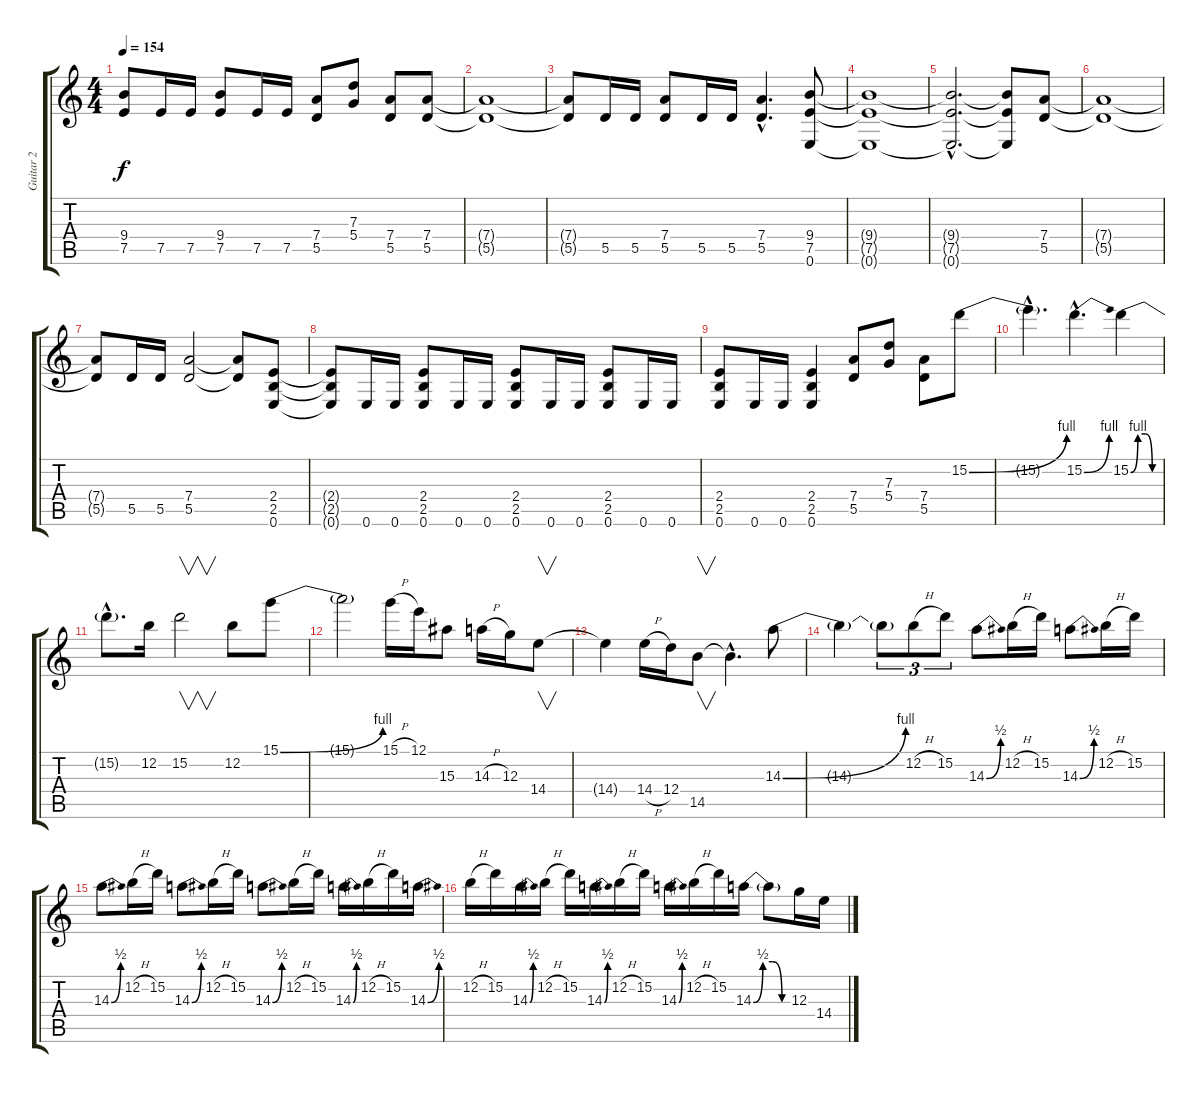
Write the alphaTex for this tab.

\track ("Guitar 2" "Guitar 2") {instrument distortionguitar}
\staff {score tabs}
\tuning (E4 B3 G3 D3 A2 E2) {hide}
\ts (4 4)
\tempo 154
\clef g2
\ks c
(9.4 7.5).8{dy f} 7.5.16 7.5.16 (9.4 7.5).8 7.5.16 7.5.16 (7.4 5.5).8 (7.3 5.4).8 (7.4 5.5).8 (7.4 5.5).8 |
(7.4{t} 5.5{t}).1 |
(7.4{t} 5.5{t}).8 5.5.16 5.5.16 (7.4 5.5).8 5.5.16 5.5.16 (7.4{hac} 5.5{hac}).4{d} (9.4 7.5 0.6).8 |
(9.4{t} 7.5{t} 0.6{t}).1 |
(9.4{hac t} 7.5{hac t} 0.6{hac t}).2{d} (9.4{t} 7.5{t} 0.6{t}).8 (7.4 5.5).8 |
(7.4{t} 5.5{t}).1 |
(7.4{t} 5.5{t}).8 5.5.16 5.5.16 (7.4 5.5).2 (7.4{t} 5.5{t}).8 (2.4 2.5 0.6).8 |
(2.4{t} 2.5{t} 0.6{t}).8 0.6.16 0.6.16 (2.4 2.5 0.6).8 0.6.16 0.6.16 (2.4 2.5 0.6).8 0.6.16 0.6.16 (2.4 2.5 0.6).8 0.6.16 0.6.16 |
(2.4 2.5 0.6).8 0.6.16 0.6.16 (2.4 2.5 0.6).4 (7.4 5.5).8 (7.3 5.4).8 (7.4 5.5).8 15.2{be (bend 0 0 60 4)}.8{volume 16 balance 8} |
15.2{hac t}.4{d} 15.2{be (bend 0 0 60 4) hac}.4{d} 15.2{be (custom 0 0 15 4 30 4 45 0 60 0)}.4 |
15.2{hac t}.8{d} 12.2.16 15.2.2{v} 12.2.8 15.1{be (bend 0 0 60 4)}.8 |
15.1{t}.2 15.1{h}.16 12.1.16 15.3.8 14.3{h}.16 12.3.16 14.4.8{v} |
14.4{t}.4 14.4{h}.16 12.4.16 14.5.8{v} 14.5{hac t}.4{d} 14.3{be (bend 0 0 60 4)}.8 |
14.3{t}.4 14.3{t}.8{tu (3 2)} 12.2{h}.8{tu (3 2)} 15.2.8{tu (3 2)} 14.3{be (bend 0 0 60 2)}.8 12.2{h}.16 15.2.16 14.3{be (bend 0 0 60 2)}.8 12.2{h}.16 15.2.16 |
14.3{be (bend 0 0 60 2)}.8 12.2{h}.16 15.2.16 14.3{be (bend 0 0 60 2)}.8 12.2{h}.16 15.2.16 14.3{be (bend 0 0 60 2)}.8 12.2{h}.16 15.2.16 14.3{be (bend 0 0 60 2)}.16 12.2{h}.16 15.2.16 14.3{be (bend 0 0 60 2)}.16 |
12.2{h}.16 15.2.16 14.3{be (bend 0 0 60 2)}.16 12.2{h}.16 15.2.16 14.3{be (bend 0 0 60 2)}.16 12.2{h}.16 15.2.16 14.3{be (bend 0 0 60 2)}.16 12.2{h}.16 15.2.16 14.3{be (custom 0 0 15 2 30 2 45 0 60 0)}.16 14.3{t}.8 12.3.16 14.4.16
